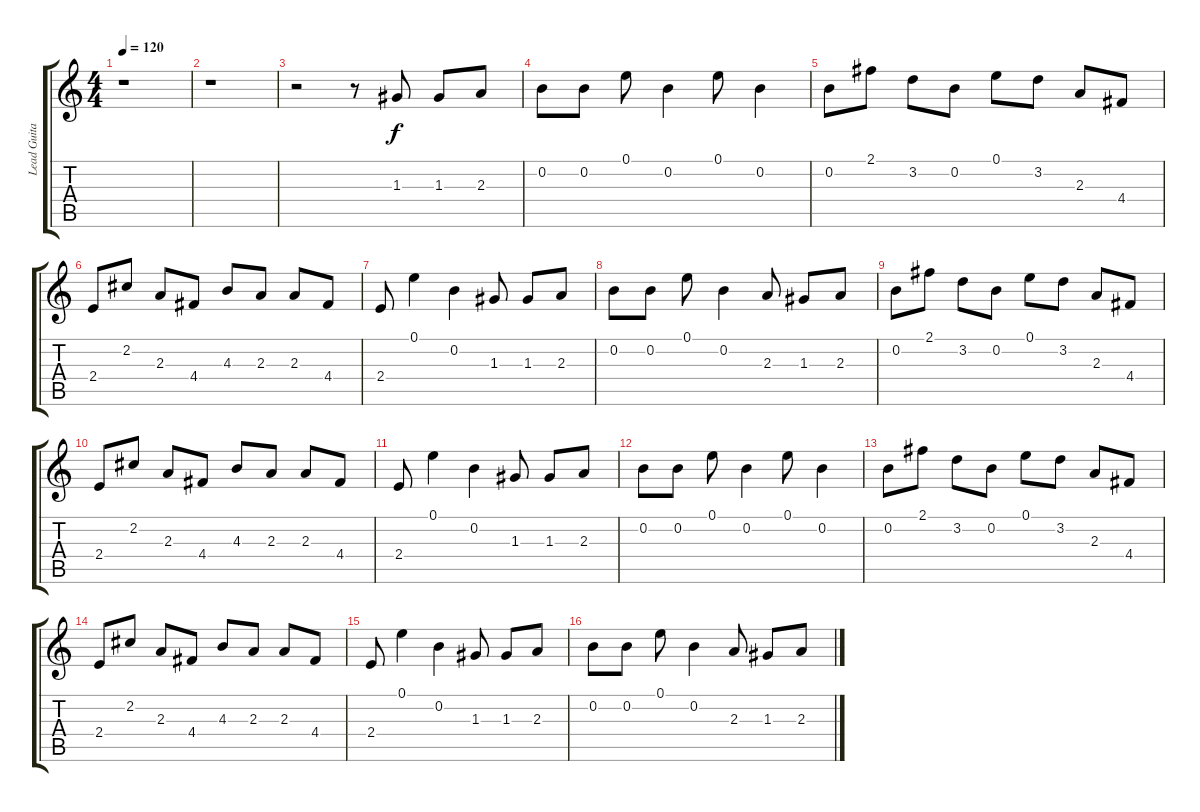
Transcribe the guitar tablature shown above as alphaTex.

\track ("Lead Guitar" "Lead Guita") {instrument distortionguitar}
\staff {score tabs}
\tuning (E4 B3 G3 D3 A2 E2) {hide}
\ts (4 4)
\tempo 120
\clef g2
\ks c
r.1{dy f} |
r.1 |
r.2{volume 16 instrument distortionguitar} r.8 1.3.8 1.3.8 2.3.8 |
0.2.8 0.2.8 0.1.8 0.2.4 0.1.8 0.2.4 |
0.2.8 2.1.8 3.2.8 0.2.8 0.1.8 3.2.8 2.3.8 4.4.8 |
2.4.8 2.2.8 2.3.8 4.4.8 4.3.8 2.3.8 2.3.8 4.4.8 |
2.4.8 0.1.4 0.2.4 1.3.8 1.3.8 2.3.8 |
0.2.8 0.2.8 0.1.8 0.2.4 2.3.8 1.3.8 2.3.8 |
0.2.8 2.1.8 3.2.8 0.2.8 0.1.8 3.2.8 2.3.8 4.4.8 |
2.4.8 2.2.8 2.3.8 4.4.8 4.3.8 2.3.8 2.3.8 4.4.8 |
2.4.8 0.1.4 0.2.4 1.3.8 1.3.8 2.3.8 |
0.2.8 0.2.8 0.1.8 0.2.4 0.1.8 0.2.4 |
0.2.8 2.1.8 3.2.8 0.2.8 0.1.8 3.2.8 2.3.8 4.4.8 |
2.4.8 2.2.8 2.3.8 4.4.8 4.3.8 2.3.8 2.3.8 4.4.8 |
2.4.8 0.1.4 0.2.4 1.3.8 1.3.8 2.3.8 |
0.2.8 0.2.8 0.1.8 0.2.4 2.3.8 1.3.8 2.3.8
